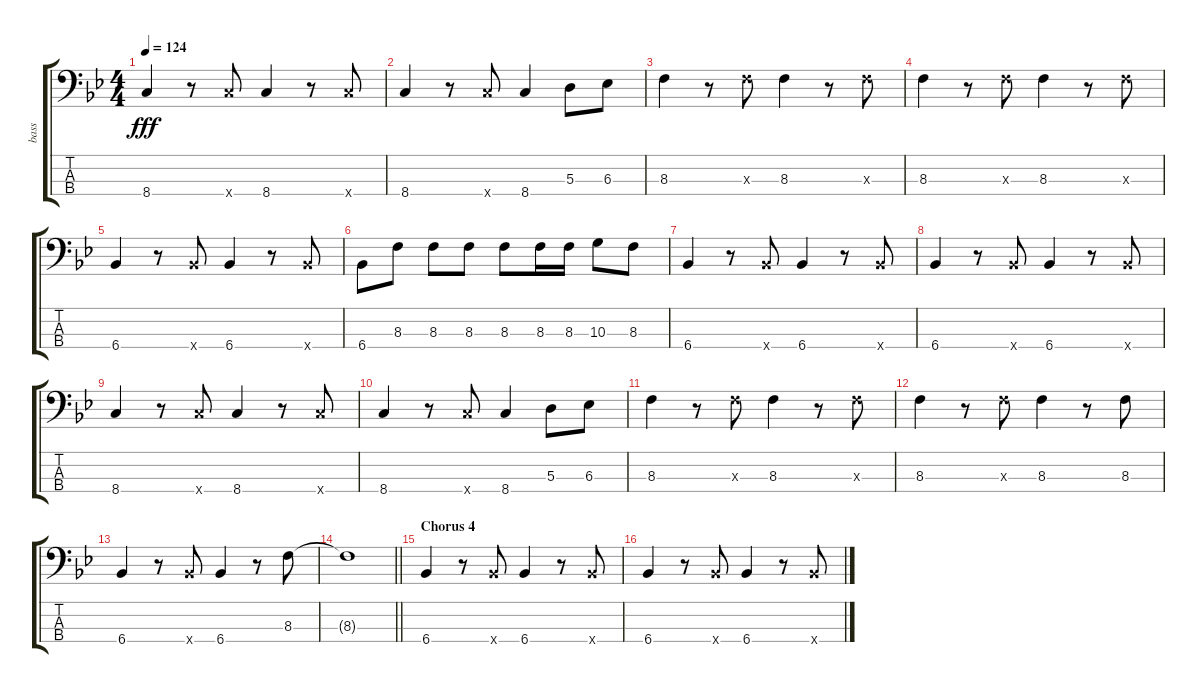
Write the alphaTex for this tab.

\track ("bass" "bass") {instrument electricbassfinger}
\staff {score tabs}
\tuning (G2 D2 A1 E1) {hide}
\ts (4 4)
\tempo 124
\clef f4
\ks bb
8.4.4{dy fff} r.8 8.4{x}.8 8.4.4 r.8 8.4{x}.8 |
8.4.4 r.8 8.4{x}.8 8.4.4 5.3.8 6.3.8 |
8.3.4 r.8 8.3{x}.8 8.3.4 r.8 8.3{x}.8 |
8.3.4 r.8 8.3{x}.8 8.3.4 r.8 8.3{x}.8 |
6.4.4 r.8 6.4{x}.8 6.4.4 r.8 6.4{x}.8 |
6.4.8 8.3.8 8.3.8 8.3.8 8.3.8 8.3.16 8.3.16 10.3.8 8.3.8 |
6.4.4 r.8 6.4{x}.8 6.4.4 r.8 6.4{x}.8 |
6.4.4 r.8 6.4{x}.8 6.4.4 r.8 6.4{x}.8 |
8.4.4 r.8 8.4{x}.8 8.4.4 r.8 8.4{x}.8 |
8.4.4 r.8 8.4{x}.8 8.4.4 5.3.8 6.3.8 |
8.3.4 r.8 8.3{x}.8 8.3.4 r.8 8.3{x}.8 |
8.3.4 r.8 8.3{x}.8 8.3.4 r.8 8.3.8 |
6.4.4 r.8 6.4{x}.8 6.4.4 r.8 8.3.8 |
\barLineRight lightlight
8.3{t}.1 |
\section ("" "Chorus 4")
6.4.4 r.8 6.4{x}.8 6.4.4 r.8 6.4{x}.8 |
6.4.4 r.8 6.4{x}.8 6.4.4 r.8 6.4{x}.8
